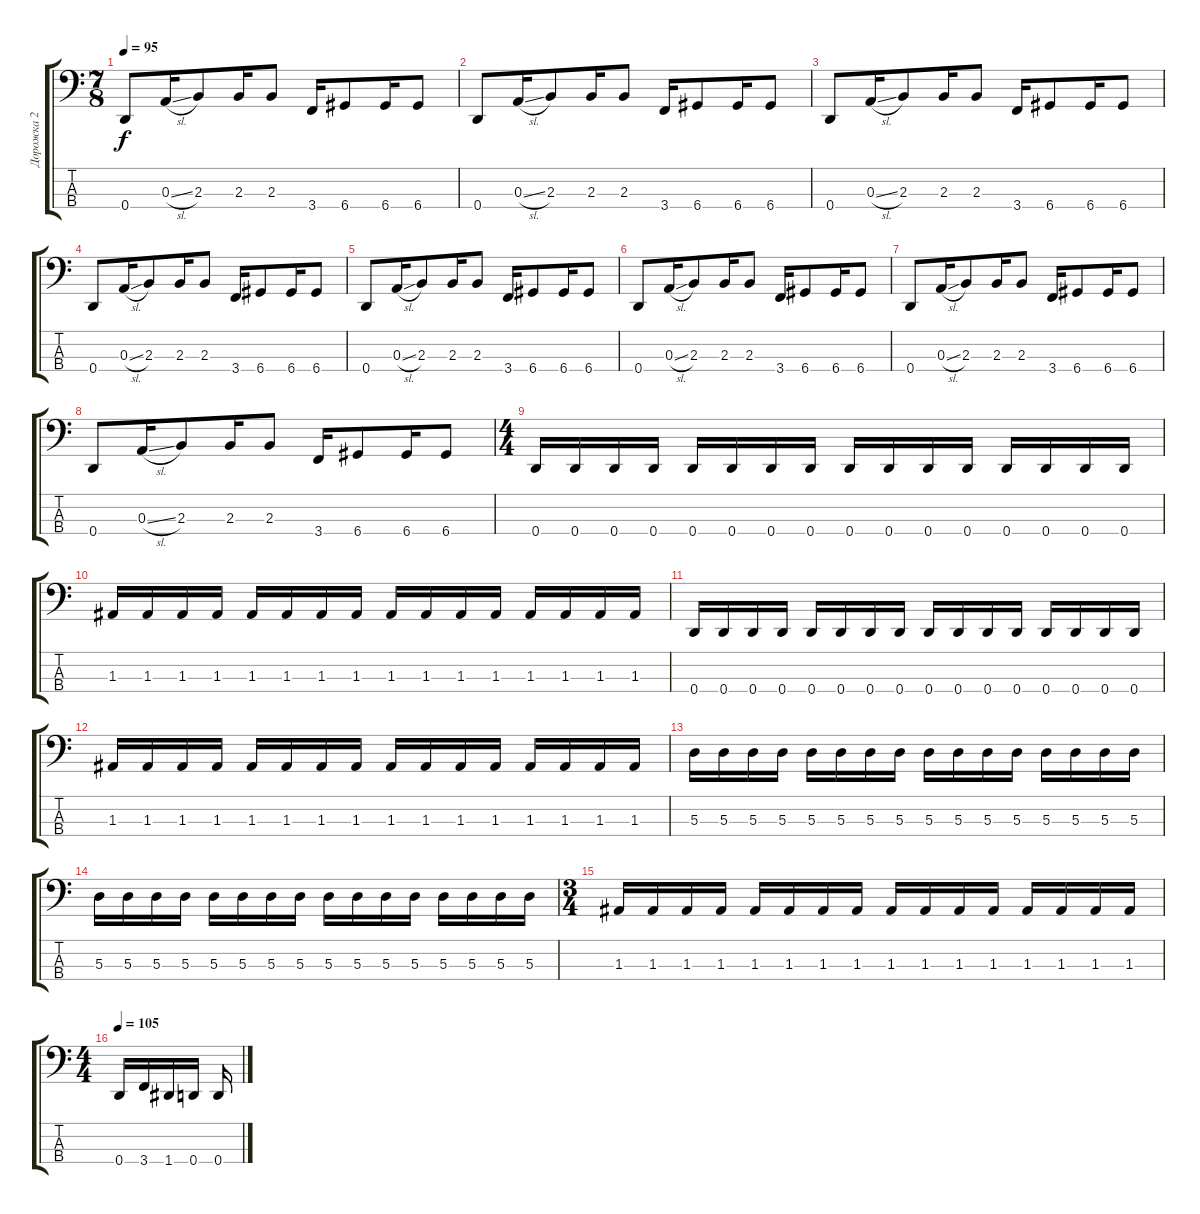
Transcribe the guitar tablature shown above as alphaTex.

\track ("Дорожка 2" "Дорожка 2") {instrument electricbassfinger}
\staff {score tabs}
\tuning (G2 D2 A1 D1) {hide}
\ts (7 8)
\tempo 95
\clef f4
\ks c
0.4.8{dy f} 0.3{sl}.16 2.3.8 2.3.16 2.3.8 3.4.16 6.4.8 6.4.16 6.4.8 |
0.4.8 0.3{sl}.16 2.3.8 2.3.16 2.3.8 3.4.16 6.4.8 6.4.16 6.4.8 |
0.4.8 0.3{sl}.16 2.3.8 2.3.16 2.3.8 3.4.16 6.4.8 6.4.16 6.4.8 |
0.4.8 0.3{sl}.16 2.3.8 2.3.16 2.3.8 3.4.16 6.4.8 6.4.16 6.4.8 |
0.4.8 0.3{sl}.16 2.3.8 2.3.16 2.3.8 3.4.16 6.4.8 6.4.16 6.4.8 |
0.4.8 0.3{sl}.16 2.3.8 2.3.16 2.3.8 3.4.16 6.4.8 6.4.16 6.4.8 |
0.4.8 0.3{sl}.16 2.3.8 2.3.16 2.3.8 3.4.16 6.4.8 6.4.16 6.4.8 |
0.4.8 0.3{sl}.16 2.3.8 2.3.16 2.3.8 3.4.16 6.4.8 6.4.16 6.4.8 |
\ts (4 4)
0.4.16 0.4.16 0.4.16 0.4.16 0.4.16 0.4.16 0.4.16 0.4.16 0.4.16 0.4.16 0.4.16 0.4.16 0.4.16 0.4.16 0.4.16 0.4.16 |
1.3.16 1.3.16 1.3.16 1.3.16 1.3.16 1.3.16 1.3.16 1.3.16 1.3.16 1.3.16 1.3.16 1.3.16 1.3.16 1.3.16 1.3.16 1.3.16 |
0.4.16 0.4.16 0.4.16 0.4.16 0.4.16 0.4.16 0.4.16 0.4.16 0.4.16 0.4.16 0.4.16 0.4.16 0.4.16 0.4.16 0.4.16 0.4.16 |
1.3.16 1.3.16 1.3.16 1.3.16 1.3.16 1.3.16 1.3.16 1.3.16 1.3.16 1.3.16 1.3.16 1.3.16 1.3.16 1.3.16 1.3.16 1.3.16 |
5.3.16 5.3.16 5.3.16 5.3.16 5.3.16 5.3.16 5.3.16 5.3.16 5.3.16 5.3.16 5.3.16 5.3.16 5.3.16 5.3.16 5.3.16 5.3.16 |
5.3.16 5.3.16 5.3.16 5.3.16 5.3.16 5.3.16 5.3.16 5.3.16 5.3.16 5.3.16 5.3.16 5.3.16 5.3.16 5.3.16 5.3.16 5.3.16 |
\ts (3 4)
1.3.16 1.3.16 1.3.16 1.3.16 1.3.16 1.3.16 1.3.16 1.3.16 1.3.16 1.3.16 1.3.16 1.3.16 1.3.16 1.3.16 1.3.16 1.3.16 |
\ts (4 4)
\tempo 105
0.4.16 3.4.16 1.4.16 0.4.16 0.4.16
